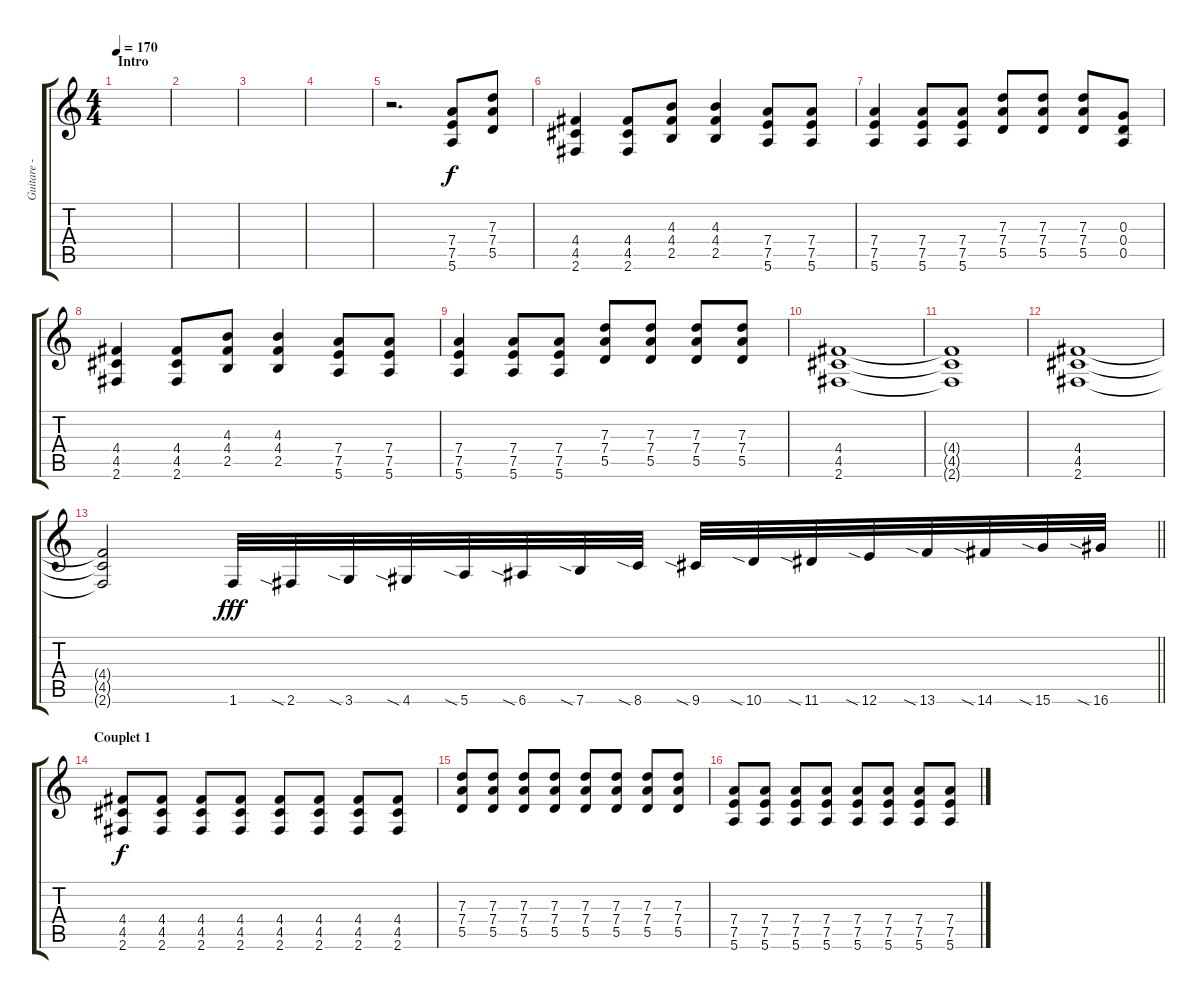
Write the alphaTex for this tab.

\track ("Guitare - Yann" "Guitare - ") {instrument overdrivenguitar}
\staff {score tabs}
\tuning (E4 B3 G3 D3 A2 E2) {hide}
\ts (4 4)
\section ("" "Intro")
\tempo 170
\clef g2
\ks c
|
|
|
|
r.2{d} (7.4 7.5 5.6).8 (7.3 7.4 5.5).8 |
(4.4 4.5 2.6).4 (4.4 4.5 2.6).8 (4.3 4.4 2.5).8 (4.3 4.4 2.5).4 (7.4 7.5 5.6).8 (7.4 7.5 5.6).8 |
(7.4 7.5 5.6).4 (7.4 7.5 5.6).8 (7.4 7.5 5.6).8 (7.3 7.4 5.5).8 (7.3 7.4 5.5).8 (7.3 7.4 5.5).8 (0.3 0.4 0.5).8 |
(4.4 4.5 2.6).4 (4.4 4.5 2.6).8 (4.3 4.4 2.5).8 (4.3 4.4 2.5).4 (7.4 7.5 5.6).8 (7.4 7.5 5.6).8 |
(7.4 7.5 5.6).4 (7.4 7.5 5.6).8 (7.4 7.5 5.6).8 (7.3 7.4 5.5).8 (7.3 7.4 5.5).8 (7.3 7.4 5.5).8 (7.3 7.4 5.5).8 |
(4.4 4.5 2.6).1 |
(4.4{t} 4.5{t} 2.6{t}).1 |
(4.4 4.5 2.6).1 |
\barLineRight lightlight
(4.4{t} 4.5{t} 2.6{t}).2 1.6.32{dy fff instrument guitarfretnoise} 2.6{sia}.32 3.6{sia}.32 4.6{sia}.32 5.6{sia}.32 6.6{sia}.32 7.6{sia}.32 8.6{sia}.32 9.6{sia}.32 10.6{sia}.32 11.6{sia}.32 12.6{sia}.32 13.6{sia}.32 14.6{sia}.32 15.6{sia}.32 16.6{sia}.32 |
\section ("" "Couplet 1")
(4.4 4.5 2.6).8{dy f instrument overdrivenguitar} (4.4 4.5 2.6).8 (4.4 4.5 2.6).8 (4.4 4.5 2.6).8 (4.4 4.5 2.6).8 (4.4 4.5 2.6).8 (4.4 4.5 2.6).8 (4.4 4.5 2.6).8 |
(7.3 7.4 5.5).8 (7.3 7.4 5.5).8 (7.3 7.4 5.5).8 (7.3 7.4 5.5).8 (7.3 7.4 5.5).8 (7.3 7.4 5.5).8 (7.3 7.4 5.5).8 (7.3 7.4 5.5).8 |
(7.4 7.5 5.6).8 (7.4 7.5 5.6).8 (7.4 7.5 5.6).8 (7.4 7.5 5.6).8 (7.4 7.5 5.6).8 (7.4 7.5 5.6).8 (7.4 7.5 5.6).8 (7.4 7.5 5.6).8
